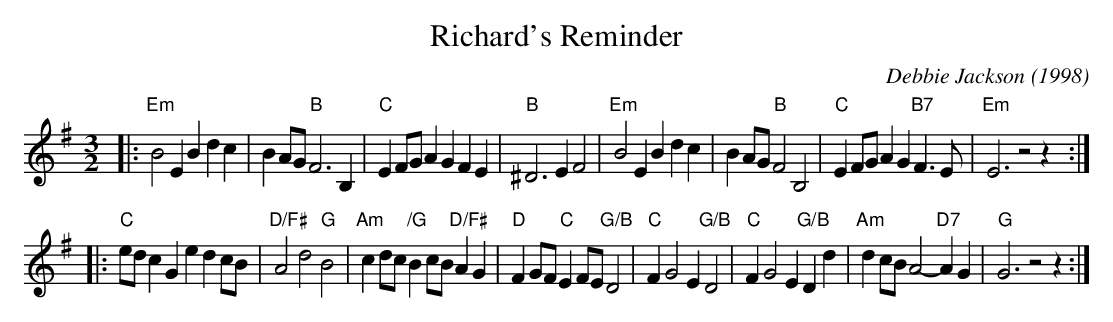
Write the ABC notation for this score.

X:1
T:Richard's Reminder
C:Debbie Jackson (1998)
M:3/2
L:1/8
K:Em
|:\
"Em"B4 E2B2 d2c2 | B2AG "B"F6 B,2 |\
"C"E2FG A2G2 F2E2 | "B"^D6 E2F4 |\
"Em"B4 E2B2 d2c2 | B2AG "B"F4 B,4 |\
"C"E2FG A2G2 "B7"F3E | "Em"E6 z4 z2 :|
|:\
"C"edc2 G2e2 d2cB | "D/F#"A4 d4 "G"B4 |\
"Am"c2dc "/G"B2cB "D/F#"A2G2 | "D"F2GF "C"E2FE "G/B"D4 |\
"C"F2 G4 E2 "G/B"D4 | "C"F2 G4 E2 "G/B"D2d2 |\
"Am"d2cB A4- "D7"A2G2 | "G"G6 z4 z2 :|
